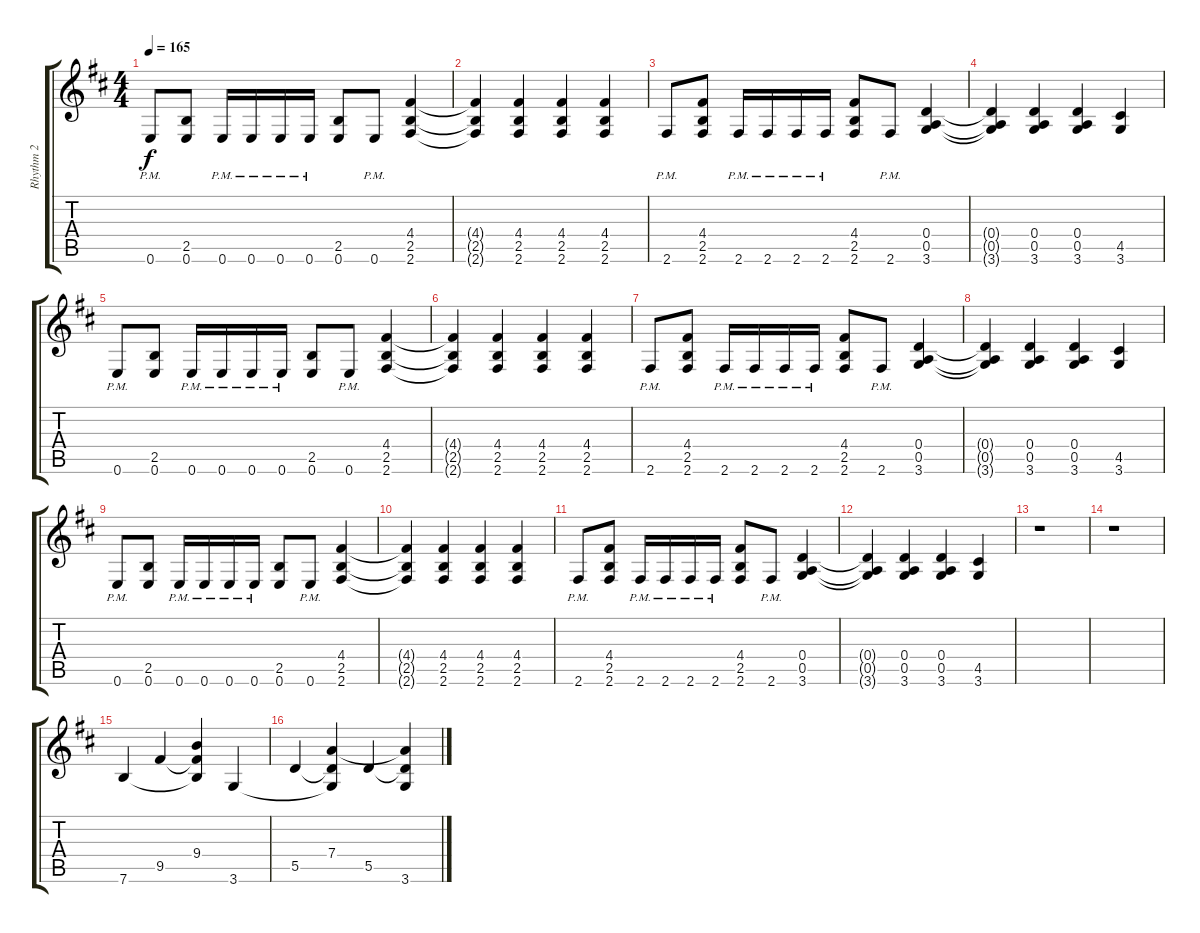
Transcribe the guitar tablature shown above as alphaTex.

\track ("Rhythm 2" "Rhythm 2") {instrument distortionguitar}
\staff {score tabs}
\tuning (E4 B3 G3 D3 A2 E2) {hide}
\ts (4 4)
\tempo 165
\clef g2
\ks bminor
0.6{pm}.8{dy f} (2.5 0.6).8 0.6{pm}.16 0.6{pm}.16 0.6{pm}.16 0.6{pm}.16 (2.5 0.6).8 0.6{pm}.8 (4.4 2.5 2.6).4 |
(4.4{t} 2.5{t} 2.6{t}).4 (4.4 2.5 2.6).4 (4.4 2.5 2.6).4 (4.4 2.5 2.6).4 |
2.6{pm}.8 (4.4 2.5 2.6).8 2.6{pm}.16 2.6{pm}.16 2.6{pm}.16 2.6{pm}.16 (4.4 2.5 2.6).8 2.6{pm}.8 (0.4 0.5 3.6).4 |
(0.4{t} 0.5{t} 3.6{t}).4 (0.4 0.5 3.6).4 (0.4 0.5 3.6).4 (4.5 3.6).4 |
0.6{pm}.8 (2.5 0.6).8 0.6{pm}.16 0.6{pm}.16 0.6{pm}.16 0.6{pm}.16 (2.5 0.6).8 0.6{pm}.8 (4.4 2.5 2.6).4 |
(4.4{t} 2.5{t} 2.6{t}).4 (4.4 2.5 2.6).4 (4.4 2.5 2.6).4 (4.4 2.5 2.6).4 |
2.6{pm}.8 (4.4 2.5 2.6).8 2.6{pm}.16 2.6{pm}.16 2.6{pm}.16 2.6{pm}.16 (4.4 2.5 2.6).8 2.6{pm}.8 (0.4 0.5 3.6).4 |
(0.4{t} 0.5{t} 3.6{t}).4 (0.4 0.5 3.6).4 (0.4 0.5 3.6).4 (4.5 3.6).4 |
0.6{pm}.8 (2.5 0.6).8 0.6{pm}.16 0.6{pm}.16 0.6{pm}.16 0.6{pm}.16 (2.5 0.6).8 0.6{pm}.8 (4.4 2.5 2.6).4 |
(4.4{t} 2.5{t} 2.6{t}).4 (4.4 2.5 2.6).4 (4.4 2.5 2.6).4 (4.4 2.5 2.6).4 |
2.6{pm}.8 (4.4 2.5 2.6).8 2.6{pm}.16 2.6{pm}.16 2.6{pm}.16 2.6{pm}.16 (4.4 2.5 2.6).8 2.6{pm}.8 (0.4 0.5 3.6).4 |
(0.4{t} 0.5{t} 3.6{t}).4 (0.4 0.5 3.6).4 (0.4 0.5 3.6).4 (4.5 3.6).4 |
r.1 |
r.1 |
7.6.4 9.5.4 (9.4 9.5{t} 7.6{t}).4 3.6.4 |
5.5.4 (7.4 5.5{t} 3.6{t}).4 5.5.4 (7.4{t} 5.5{t} 3.6{ss}).4
